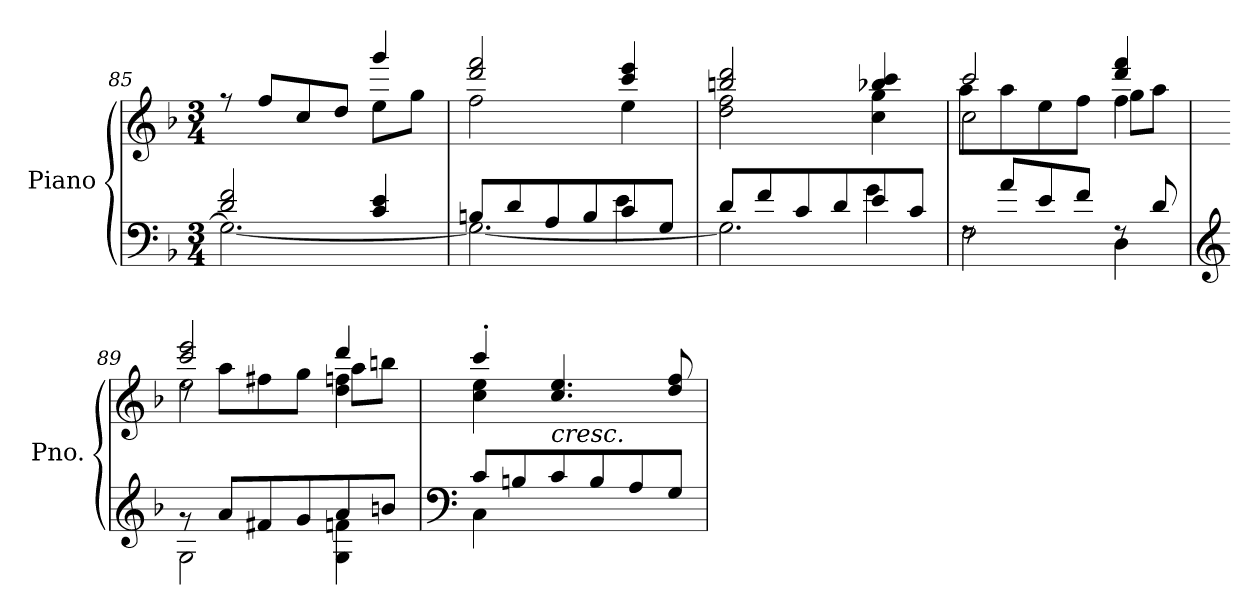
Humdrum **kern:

**kern	**kern
*part1	*part1
*staff2	*staff1
*I"Piano	*
*I'Pno.	*
*clefF4	*clefG2
*k[b-]	*k[b-]
*M3/4	*M3/4
=85	=85
*^	*^
2d/ 2f/	2.G\_	8rff	2ryy
.	.	8ff/L	.
.	.	8cc/	.
.	.	8dd/J	.
4c/ 4e/	.	4ggg/	8ee:\L
.	.	.	8gg\J
=86	=86	=86	=86
*	*^	*	*
8Bn/L	2.G\_	2rAAAyy	2ddd/ 2fff/	2ff\
8d/	.	.	.	.
8A/	.	.	.	.
8B/	.	.	.	.
8c/	.	4e\	4ccc/ 4eee/	4ee\
8G/J	.	.	.	.
=87	=87	=87	=87	=87
8d/L	2.G\]	2rAAAyy	2bbn/ 2ddd/	2dd\ 2ff\
8f/	.	.	.	.
8c/	.	.	.	.
8d/	.	.	.	.
8e/	.	4g\	4bb-X/ 4ccc/	4cc\ 4gg\
8c/J	.	.	.	.
*	*v	*v	*	*
=88	=88	=88	=88
*	*	*	*^
8rF	2F\	2ccc/	2cc\	8aa\L
8a/L	.	.	.	8aa\
8e/	.	.	.	8ee\
8f/J	.	.	.	8ff\J
8rF	4D\	4ddd/ 4fff/	4ff\	8gg\L
8d/	.	.	.	8aa\J
=89	=89	=89	=89	=89
*clefG2	*	*	*	*
8rg	2G\	2ccc/ 2eee/	2ee\	8rdd
8a/L	.	.	.	8aa\L
8f#X/	.	.	.	8ff#X\
8g/	.	.	.	8gg\J
8a/	4G\ 4fn\	4ddd/	4dd\ 4ffn\	8aa\L
8bn/J	.	.	.	8bbn\J
*	*	*v	*v	*v
!!LO:LB:g=z
=90	=90	=90
*clefF4	*	*
*	*	*^
8c/L	4C\	4ccc'/	4cc\ 4ee\
8Bn/	.	.	.
!LO:TX:a:i:t=cresc.	!	!	!
8c/	2ryy	4.cc/ 4.ee/	2ryy
8B/	.	.	.
8A/	.	.	.
8G/J	.	8dd/ 8ff/	.
*v	*v	*	*
*	*v	*v
=	=
*-	*-
